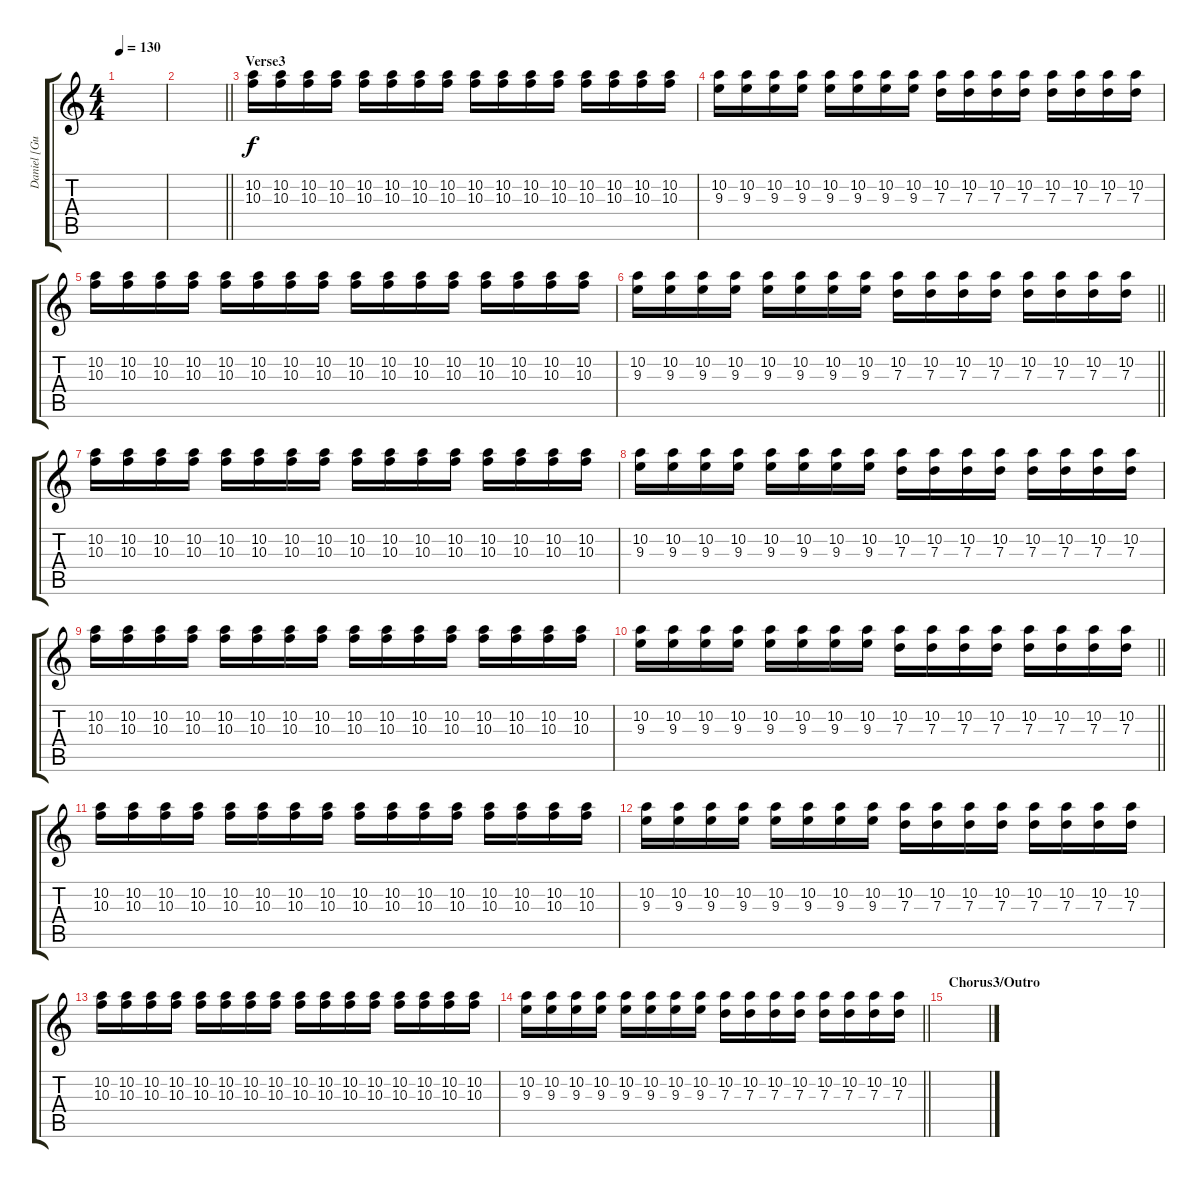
\track ("Daniel [Guitar1 Effects]" "Daniel [Gu") {instrument electricguitarjazz}
\staff {score tabs}
\tuning (E4 B3 G3 D3 A2 E2) {hide}
\ts (4 4)
\tempo 130
\clef g2
\ks c
|
\barLineRight lightlight
|
\section ("" "Verse3")
(10.2 10.3).16 (10.2 10.3).16 (10.2 10.3).16 (10.2 10.3).16 (10.2 10.3).16 (10.2 10.3).16 (10.2 10.3).16 (10.2 10.3).16 (10.2 10.3).16 (10.2 10.3).16 (10.2 10.3).16 (10.2 10.3).16 (10.2 10.3).16 (10.2 10.3).16 (10.2 10.3).16 (10.2 10.3).16 |
(10.2 9.3).16 (10.2 9.3).16 (10.2 9.3).16 (10.2 9.3).16 (10.2 9.3).16 (10.2 9.3).16 (10.2 9.3).16 (10.2 9.3).16 (10.2 7.3).16 (10.2 7.3).16 (10.2 7.3).16 (10.2 7.3).16 (10.2 7.3).16 (10.2 7.3).16 (10.2 7.3).16 (10.2 7.3).16 |
(10.2 10.3).16 (10.2 10.3).16 (10.2 10.3).16 (10.2 10.3).16 (10.2 10.3).16 (10.2 10.3).16 (10.2 10.3).16 (10.2 10.3).16 (10.2 10.3).16 (10.2 10.3).16 (10.2 10.3).16 (10.2 10.3).16 (10.2 10.3).16 (10.2 10.3).16 (10.2 10.3).16 (10.2 10.3).16 |
\barLineRight lightlight
(10.2 9.3).16 (10.2 9.3).16 (10.2 9.3).16 (10.2 9.3).16 (10.2 9.3).16 (10.2 9.3).16 (10.2 9.3).16 (10.2 9.3).16 (10.2 7.3).16 (10.2 7.3).16 (10.2 7.3).16 (10.2 7.3).16 (10.2 7.3).16 (10.2 7.3).16 (10.2 7.3).16 (10.2 7.3).16 |
(10.2 10.3).16 (10.2 10.3).16 (10.2 10.3).16 (10.2 10.3).16 (10.2 10.3).16 (10.2 10.3).16 (10.2 10.3).16 (10.2 10.3).16 (10.2 10.3).16 (10.2 10.3).16 (10.2 10.3).16 (10.2 10.3).16 (10.2 10.3).16 (10.2 10.3).16 (10.2 10.3).16 (10.2 10.3).16 |
(10.2 9.3).16 (10.2 9.3).16 (10.2 9.3).16 (10.2 9.3).16 (10.2 9.3).16 (10.2 9.3).16 (10.2 9.3).16 (10.2 9.3).16 (10.2 7.3).16 (10.2 7.3).16 (10.2 7.3).16 (10.2 7.3).16 (10.2 7.3).16 (10.2 7.3).16 (10.2 7.3).16 (10.2 7.3).16 |
(10.2 10.3).16 (10.2 10.3).16 (10.2 10.3).16 (10.2 10.3).16 (10.2 10.3).16 (10.2 10.3).16 (10.2 10.3).16 (10.2 10.3).16 (10.2 10.3).16 (10.2 10.3).16 (10.2 10.3).16 (10.2 10.3).16 (10.2 10.3).16 (10.2 10.3).16 (10.2 10.3).16 (10.2 10.3).16 |
\barLineRight lightlight
(10.2 9.3).16 (10.2 9.3).16 (10.2 9.3).16 (10.2 9.3).16 (10.2 9.3).16 (10.2 9.3).16 (10.2 9.3).16 (10.2 9.3).16 (10.2 7.3).16 (10.2 7.3).16 (10.2 7.3).16 (10.2 7.3).16 (10.2 7.3).16 (10.2 7.3).16 (10.2 7.3).16 (10.2 7.3).16 |
(10.2 10.3).16 (10.2 10.3).16 (10.2 10.3).16 (10.2 10.3).16 (10.2 10.3).16 (10.2 10.3).16 (10.2 10.3).16 (10.2 10.3).16 (10.2 10.3).16 (10.2 10.3).16 (10.2 10.3).16 (10.2 10.3).16 (10.2 10.3).16 (10.2 10.3).16 (10.2 10.3).16 (10.2 10.3).16 |
(10.2 9.3).16 (10.2 9.3).16 (10.2 9.3).16 (10.2 9.3).16 (10.2 9.3).16 (10.2 9.3).16 (10.2 9.3).16 (10.2 9.3).16 (10.2 7.3).16 (10.2 7.3).16 (10.2 7.3).16 (10.2 7.3).16 (10.2 7.3).16 (10.2 7.3).16 (10.2 7.3).16 (10.2 7.3).16 |
(10.2 10.3).16 (10.2 10.3).16 (10.2 10.3).16 (10.2 10.3).16 (10.2 10.3).16 (10.2 10.3).16 (10.2 10.3).16 (10.2 10.3).16 (10.2 10.3).16 (10.2 10.3).16 (10.2 10.3).16 (10.2 10.3).16 (10.2 10.3).16 (10.2 10.3).16 (10.2 10.3).16 (10.2 10.3).16 |
\barLineRight lightlight
(10.2 9.3).16 (10.2 9.3).16 (10.2 9.3).16 (10.2 9.3).16 (10.2 9.3).16 (10.2 9.3).16 (10.2 9.3).16 (10.2 9.3).16 (10.2 7.3).16 (10.2 7.3).16 (10.2 7.3).16 (10.2 7.3).16 (10.2 7.3).16 (10.2 7.3).16 (10.2 7.3).16 (10.2 7.3).16 |
\section ("" "Chorus3/Outro")
